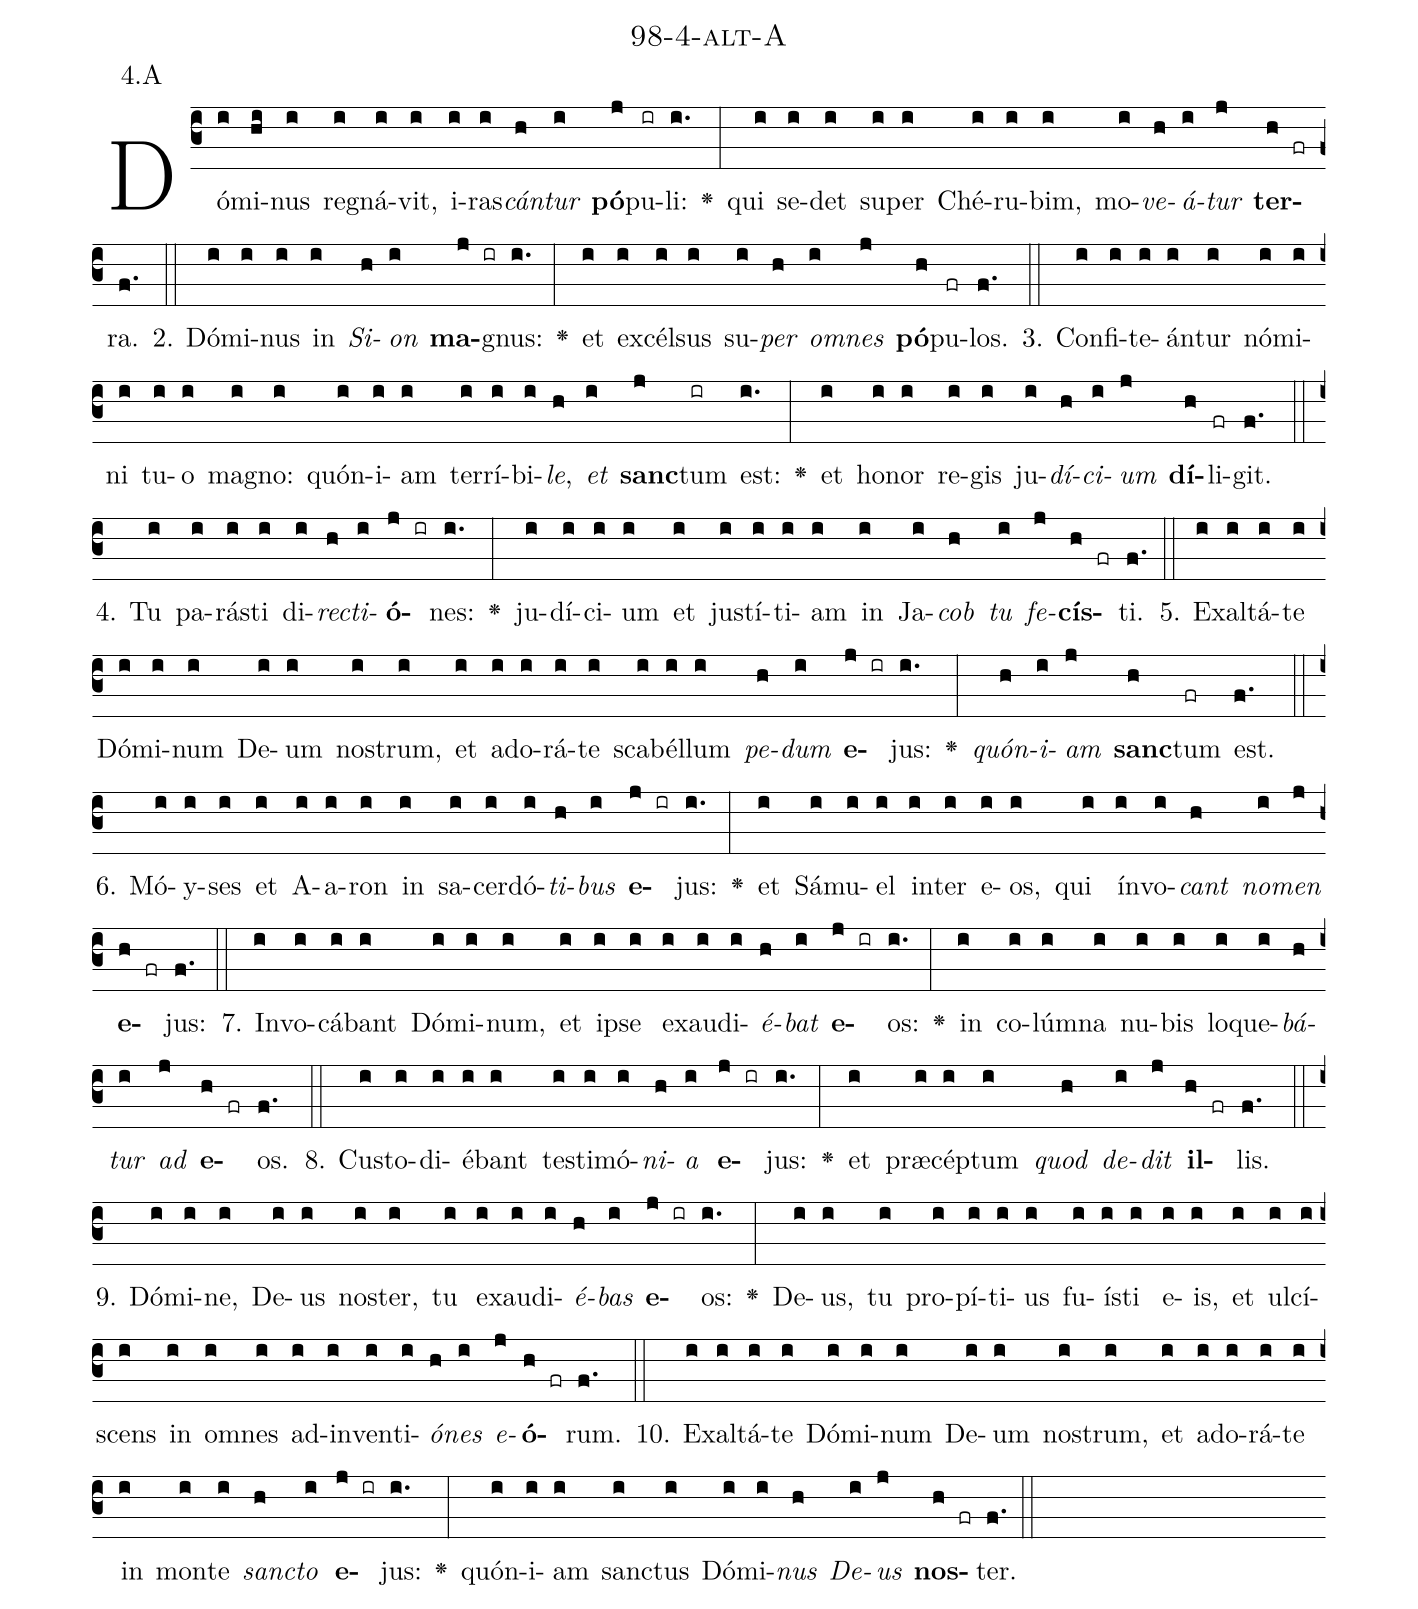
name: 98-4-alt-A;
annotation: 4.A;
%%
(c3)Dó(i)mi(hi)nus(i) re(i)gná(i)vit,(i) i(i)ras(i)<i>cán</i>(h)<i>tur</i>(i) <b>pó</b>(j)pu(ir)li:(i.) <v>\greheightstar</v>(:) qui(i) se(i)det(i) su(i)per(i) Ché(i)ru(i)bim,(i) mo(i)<i>ve</i>(h)<i>á</i>(i)<i>tur</i>(j) <b>ter</b>(h fr)ra.(f.) (::)
2. Dó(i)mi(i)nus(i) in(i) <i>Si</i>(h)<i>on</i>(i) <b>ma</b>(j ir)gnus:(i.) <v>\greheightstar</v>(:) et(i) ex(i)cél(i)sus(i) su(i)<i>per</i>(h) <i>om</i>(i)<i>nes</i>(j) <b>pó</b>(h)pu(fr)los.(f.) (::)
3. Con(i)fi(i)te(i)án(i)tur(i) nó(i)mi(i)ni(i) tu(i)o(i) ma(i)gno:(i) quón(i)i(i)am(i) ter(i)rí(i)bi(i)<i>le</i>,(h) <i>et</i>(i) <b>sanc</b>(j)tum(ir) est:(i.) <v>\greheightstar</v>(:) et(i) ho(i)nor(i) re(i)gis(i) ju(i)<i>dí</i>(h)<i>ci</i>(i)<i>um</i>(j) <b>dí</b>(h)li(fr)git.(f.) (::)
4. Tu(i) pa(i)rás(i)ti(i) di(i)<i>rec</i>(h)<i>ti</i>(i)<b>ó</b>(j ir)nes:(i.) <v>\greheightstar</v>(:) ju(i)dí(i)ci(i)um(i) et(i) jus(i)tí(i)ti(i)am(i) in(i) Ja(i)<i>cob</i>(h) <i>tu</i>(i) <i>fe</i>(j)<b>cís</b>(h fr)ti.(f.) (::)
5. Ex(i)al(i)tá(i)te(i) Dó(i)mi(i)num(i) De(i)um(i) nos(i)trum,(i) et(i) ad(i)o(i)rá(i)te(i) sca(i)bél(i)lum(i) <i>pe</i>(h)<i>dum</i>(i) <b>e</b>(j ir)jus:(i.) <v>\greheightstar</v>(:) <i>quón</i>(h)<i>i</i>(i)<i>am</i>(j) <b>sanc</b>(h)tum(fr) est.(f.) (::)
6. Mó(i)y(i)ses(i) et(i) A(i)a(i)ron(i) in(i) sa(i)cer(i)dó(i)<i>ti</i>(h)<i>bus</i>(i) <b>e</b>(j ir)jus:(i.) <v>\greheightstar</v>(:) et(i) Sá(i)mu(i)el(i) in(i)ter(i) e(i)os,(i) qui(i) ín(i)vo(i)<i>cant</i>(h) <i>no</i>(i)<i>men</i>(j) <b>e</b>(h fr)jus:(f.) (::)
7. In(i)vo(i)cá(i)bant(i) Dó(i)mi(i)num,(i) et(i) ip(i)se(i) ex(i)au(i)di(i)<i>é</i>(h)<i>bat</i>(i) <b>e</b>(j ir)os:(i.) <v>\greheightstar</v>(:) in(i) co(i)lúm(i)na(i) nu(i)bis(i) lo(i)que(i)<i>bá</i>(h)<i>tur</i>(i) <i>ad</i>(j) <b>e</b>(h fr)os.(f.) (::)
8. Cus(i)to(i)di(i)é(i)bant(i) tes(i)ti(i)mó(i)<i>ni</i>(h)<i>a</i>(i) <b>e</b>(j ir)jus:(i.) <v>\greheightstar</v>(:) et(i) præ(i)cép(i)tum(i) <i>quod</i>(h) <i>de</i>(i)<i>dit</i>(j) <b>il</b>(h fr)lis.(f.) (::)
9. Dó(i)mi(i)ne,(i) De(i)us(i) nos(i)ter,(i) tu(i) ex(i)au(i)di(i)<i>é</i>(h)<i>bas</i>(i) <b>e</b>(j ir)os:(i.) <v>\greheightstar</v>(:) De(i)us,(i) tu(i) pro(i)pí(i)ti(i)us(i) fu(i)ís(i)ti(i) e(i)is,(i) et(i) ul(i)cí(i)scens(i) in(i) om(i)nes(i) ad(i)in(i)ven(i)ti(i)<i>ó</i>(h)<i>nes</i>(i) <i>e</i>(j)<b>ó</b>(h fr)rum.(f.) (::)
10. Ex(i)al(i)tá(i)te(i) Dó(i)mi(i)num(i) De(i)um(i) nos(i)trum,(i) et(i) ad(i)o(i)rá(i)te(i) in(i) mon(i)te(i) <i>sanc</i>(h)<i>to</i>(i) <b>e</b>(j ir)jus:(i.) <v>\greheightstar</v>(:) quón(i)i(i)am(i) sanc(i)tus(i) Dó(i)mi(i)<i>nus</i>(h) <i>De</i>(i)<i>us</i>(j) <b>nos</b>(h fr)ter.(f.) (::)
